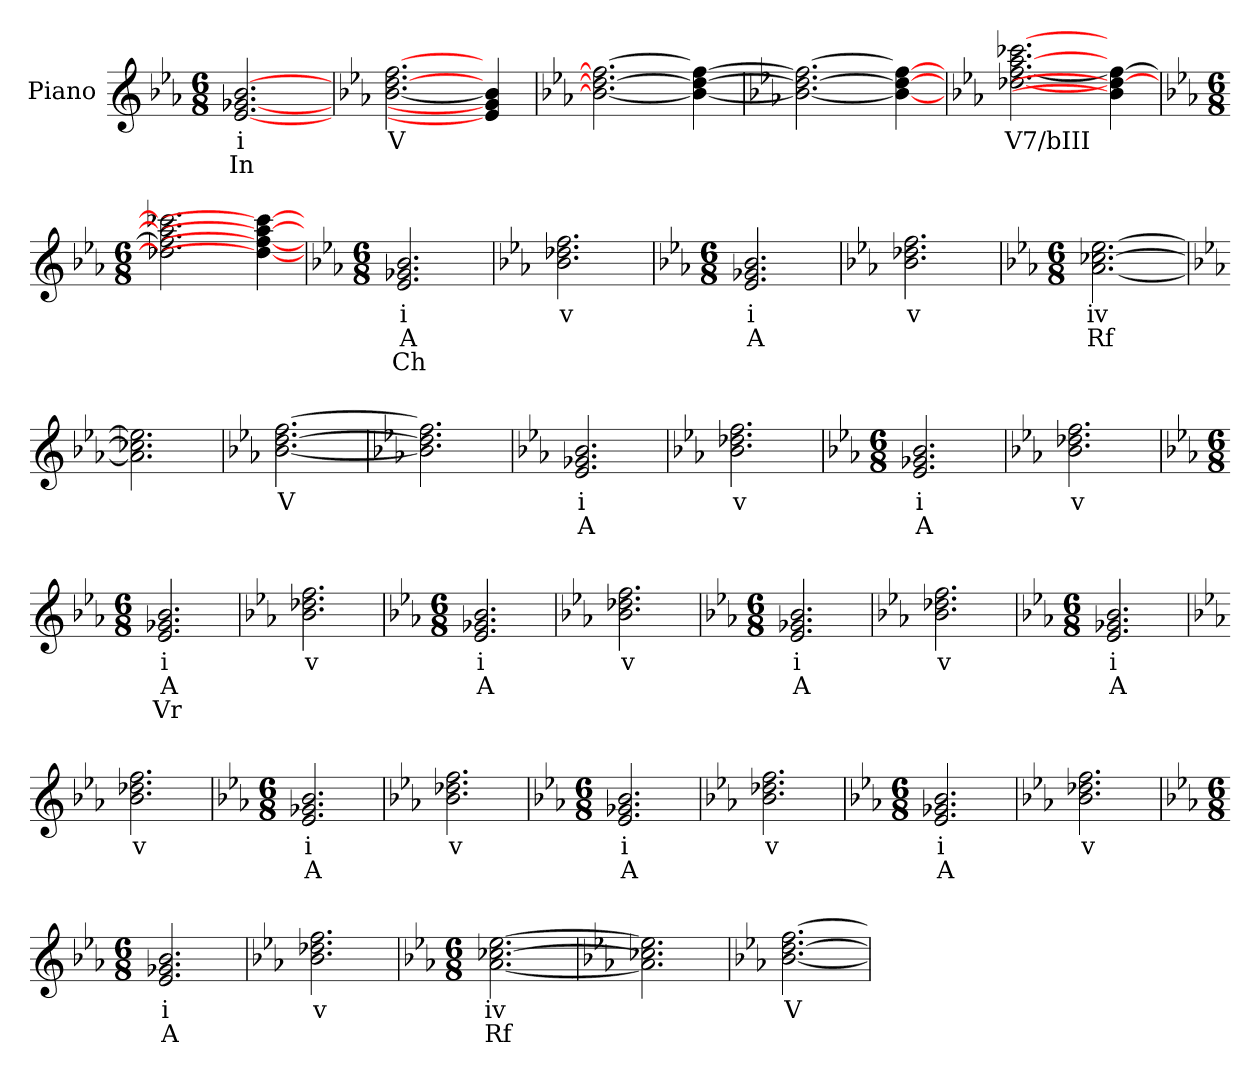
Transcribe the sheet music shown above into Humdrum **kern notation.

**kern	**text	**text	**text
*part1	*part1	*part1	*part1
*staff1	*staff1	*staff1	*staff1
*I"Piano	*	*	*
*I'Pno	*	*	*
*k[b-e-a-]	*	*	*
*E-:	*	*	*
*M6/8	*	*	*
=	=	=	=
[2.e- [2.g-X [2.b-	i	In	.
=	=	=	=
*k[b-e-a-]	*	*	*
*E-:	*	*	*
[2.b- [2.dd [2.ff	V	.	.
4e-] 4g-] 4b-]	.	.	.
=	=	=	=
*k[b-e-a-]	*	*	*
*E-:	*	*	*
2.b-_ 2.dd_ 2.ff_	.	.	.
4b-_ 4dd_ 4ff_	.	.	.
=	=	=	=
*k[b-e-a-]	*	*	*
*E-:	*	*	*
2.b-_ 2.dd_ 2.ff_	.	.	.
4b-_ 4dd_ 4ff_	.	.	.
=	=	=	=
*k[b-e-a-]	*	*	*
*E-:	*	*	*
[2.dd-X [2.ff [2.aa- [2.ccc-X	V7/bIII	.	.
4b-] 4dd_ 4ff_	.	.	.
=	=	=	=
*k[b-e-a-]	*	*	*
*E-:	*	*	*
*M6/8	*	*	*
2.dd-X] 2.ff] 2.aa-] 2.ccc-X]	.	.	.
4dd-_ 4ff_ 4aa-_ 4ccc-_	.	.	.
=	=	=	=
*k[b-e-a-]	*	*	*
*E-:	*	*	*
*M6/8	*	*	*
2.e- 2.g-X 2.b-	i	A	Ch
=	=	=	=
*k[b-e-a-]	*	*	*
*E-:	*	*	*
2.b- 2.dd-X 2.ff	v	.	.
=	=	=	=
*k[b-e-a-]	*	*	*
*E-:	*	*	*
*M6/8	*	*	*
2.e- 2.g-X 2.b-	i	A	.
=	=	=	=
*k[b-e-a-]	*	*	*
*E-:	*	*	*
2.b- 2.dd-X 2.ff	v	.	.
=	=	=	=
*k[b-e-a-]	*	*	*
*E-:	*	*	*
*M6/8	*	*	*
[2.a- [2.cc-X [2.ee-	iv	Rf	.
=	=	=	=
*k[b-e-a-]	*	*	*
*E-:	*	*	*
2.a-] 2.cc-X] 2.ee-]	.	.	.
=	=	=	=
*k[b-e-a-]	*	*	*
*E-:	*	*	*
[2.b- [2.dd [2.ff	V	.	.
=	=	=	=
*k[b-e-a-]	*	*	*
*E-:	*	*	*
2.b-] 2.dd] 2.ff]	.	.	.
=	=	=	=
*k[b-e-a-]	*	*	*
*E-:	*	*	*
2.e- 2.g-X 2.b-	i	A	.
=	=	=	=
*k[b-e-a-]	*	*	*
*E-:	*	*	*
2.b- 2.dd-X 2.ff	v	.	.
=	=	=	=
*k[b-e-a-]	*	*	*
*E-:	*	*	*
*M6/8	*	*	*
2.e- 2.g-X 2.b-	i	A	.
=	=	=	=
*k[b-e-a-]	*	*	*
*E-:	*	*	*
2.b- 2.dd-X 2.ff	v	.	.
=	=	=	=
*k[b-e-a-]	*	*	*
*E-:	*	*	*
*M6/8	*	*	*
2.e- 2.g-X 2.b-	i	A	Vr
=	=	=	=
*k[b-e-a-]	*	*	*
*E-:	*	*	*
2.b- 2.dd-X 2.ff	v	.	.
=	=	=	=
*k[b-e-a-]	*	*	*
*E-:	*	*	*
*M6/8	*	*	*
2.e- 2.g-X 2.b-	i	A	.
=	=	=	=
*k[b-e-a-]	*	*	*
*E-:	*	*	*
2.b- 2.dd-X 2.ff	v	.	.
=	=	=	=
*k[b-e-a-]	*	*	*
*E-:	*	*	*
*M6/8	*	*	*
2.e- 2.g-X 2.b-	i	A	.
=	=	=	=
*k[b-e-a-]	*	*	*
*E-:	*	*	*
2.b- 2.dd-X 2.ff	v	.	.
=	=	=	=
*k[b-e-a-]	*	*	*
*E-:	*	*	*
*M6/8	*	*	*
2.e- 2.g-X 2.b-	i	A	.
=	=	=	=
*k[b-e-a-]	*	*	*
*E-:	*	*	*
2.b- 2.dd-X 2.ff	v	.	.
=	=	=	=
*k[b-e-a-]	*	*	*
*E-:	*	*	*
*M6/8	*	*	*
2.e- 2.g-X 2.b-	i	A	.
=	=	=	=
*k[b-e-a-]	*	*	*
*E-:	*	*	*
2.b- 2.dd-X 2.ff	v	.	.
=	=	=	=
*k[b-e-a-]	*	*	*
*E-:	*	*	*
*M6/8	*	*	*
2.e- 2.g-X 2.b-	i	A	.
=	=	=	=
*k[b-e-a-]	*	*	*
*E-:	*	*	*
2.b- 2.dd-X 2.ff	v	.	.
=	=	=	=
*k[b-e-a-]	*	*	*
*E-:	*	*	*
*M6/8	*	*	*
2.e- 2.g-X 2.b-	i	A	.
=	=	=	=
*k[b-e-a-]	*	*	*
*E-:	*	*	*
2.b- 2.dd-X 2.ff	v	.	.
=	=	=	=
*k[b-e-a-]	*	*	*
*E-:	*	*	*
*M6/8	*	*	*
2.e- 2.g-X 2.b-	i	A	.
=	=	=	=
*k[b-e-a-]	*	*	*
*E-:	*	*	*
2.b- 2.dd-X 2.ff	v	.	.
=	=	=	=
*k[b-e-a-]	*	*	*
*E-:	*	*	*
*M6/8	*	*	*
[2.a- [2.cc-X [2.ee-	iv	Rf	.
=	=	=	=
*k[b-e-a-]	*	*	*
*E-:	*	*	*
2.a-] 2.cc-X] 2.ee-]	.	.	.
=	=	=	=
*k[b-e-a-]	*	*	*
*E-:	*	*	*
[2.b- [2.dd [2.ff	V	.	.
=	=	=	=
*-	*-	*-	*-
